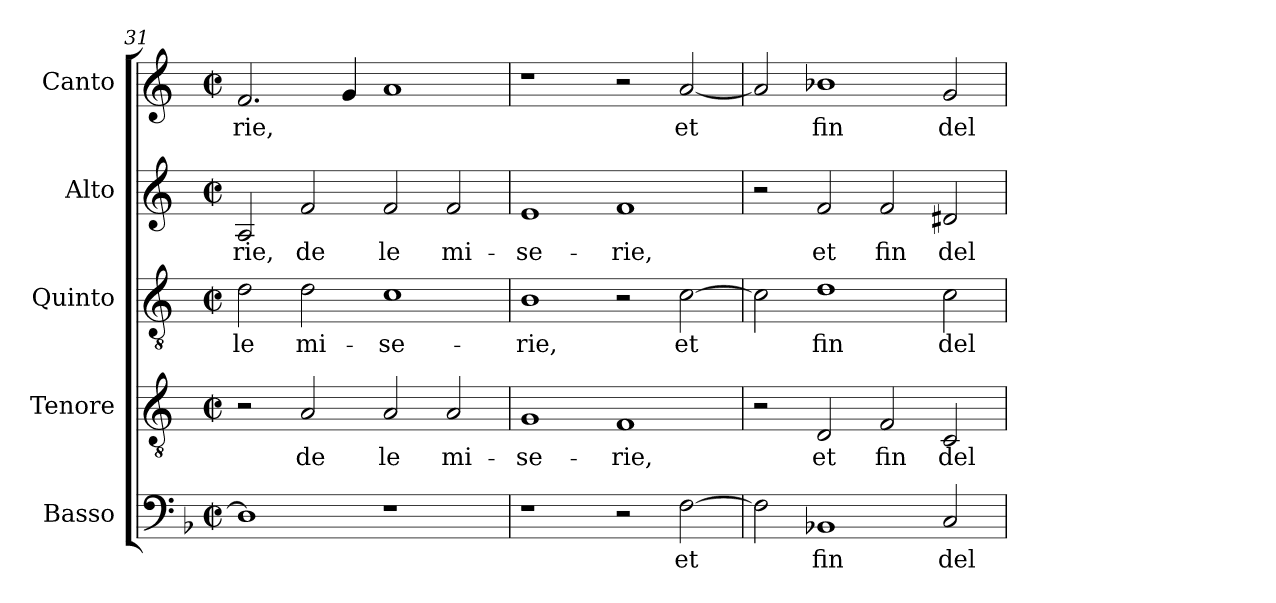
**kern	**text	**kern	**text	**kern	**text	**kern	**text	**kern	**text
*part5	*part5	*part4	*part4	*part3	*part3	*part2	*part2	*part1	*part1
*staff5	*staff5	*staff4	*staff4	*staff3	*staff3	*staff2	*staff2	*staff1	*staff1
*I"Basso	*	*I"Tenore	*	*I"Quinto	*	*I"Alto	*	*I"Canto	*
*clefF4	*	*clefGv2	*	*clefGv2	*	*clefG2	*	*clefG2	*
*	*	*ITrd-3c-5	*	*ITrd-3c-5	*	*ITrd-3c-5	*	*ITrd-3c-5	*
*k[b-]	*	*k[b-]	*	*k[b-]	*	*k[b-]	*	*k[b-]	*
*F:	*	*F:	*	*F:	*	*F:	*	*F:	*
*M2/2	*	*M2/2	*	*M2/2	*	*M2/2	*	*M2/2	*
*met(c|)	*	*met(c|)	*	*met(c|)	*	*met(c|)	*	*met(c|)	*
=31	=31	=31	=31	=31	=31	=31	=31	=31	=31
!	!LO:LY:b:cj	!	!	!	!LO:LY:b:cj	!	!LO:LY:b:cj	!	!LO:LY:b:cj
1D]	.	2r	.	2g\	le	2d/	-rie,	2.b-/	rie,
!	!	!	!LO:LY:b:cj	!	!LO:LY:b:cj	!	!LO:LY:b:cj	!	!
.	.	2d/	de	2g\	mi-	2b-/	de	.	.
!	!	!	!	!	!	!	!	!	!LO:LY:b:cj
.	.	.	.	.	.	.	.	4cc/	.
!	!	!	!LO:LY:b:cj	!	!LO:LY:b:cj	!	!LO:LY:b:cj	!	!LO:LY:b:cj
1r	.	2d/	le	1f	-se-	2b-/	le	1dd	.
!	!	!	!LO:LY:b:cj	!	!	!	!LO:LY:b:cj	!	!
.	.	2d/	mi-	.	.	2b-/	mi-	.	.
=32	=32	=32	=32	=32	=32	=32	=32	=32	=32
!	!	!	!LO:LY:b:cj	!	!LO:LY:b:cj	!	!LO:LY:b:cj	!	!
1r	.	1c	-se-	1e	-rie,	1a	-se-	1r	.
!	!	!	!LO:LY:b:cj	!	!	!	!LO:LY:b:cj	!	!
2r	.	1B-	-rie,	2r	.	1b-	-rie,	2r	.
!	!LO:LY:b:cj	!	!	!	!LO:LY:b:cj	!	!	!	!LO:LY:b:cj
[>2F\	et	.	.	[>2f\	et	.	.	[<2dd/	et
=33	=33	=33	=33	=33	=33	=33	=33	=33	=33
!	!LO:LY:b:cj	!	!	!	!LO:LY:b:cj	!	!	!	!LO:LY:b:cj
2F\]	.	2r	.	2f\]	.	2r	.	2dd/]	.
!	!LO:LY:b:cj	!	!LO:LY:b:cj	!	!LO:LY:b:cj	!	!LO:LY:b:cj	!	!LO:LY:b:cj
1BB-X	fin	2G/	et	1g	fin	2b-/	et	1ee-X	fin
!	!	!	!LO:LY:b:cj	!	!	!	!LO:LY:b:cj	!	!
.	.	2B-/	fin	.	.	2b-/	fin	.	.
!	!LO:LY:b:cj	!	!LO:LY:b:cj	!	!LO:LY:b:cj	!	!LO:LY:b:cj	!	!LO:LY:b:cj
2C/	del	2F/	del	2f\	del	2g#X/	del	2cc/	del
=	=	=	=	=	=	=	=	=	=
*-	*-	*-	*-	*-	*-	*-	*-	*-	*-
